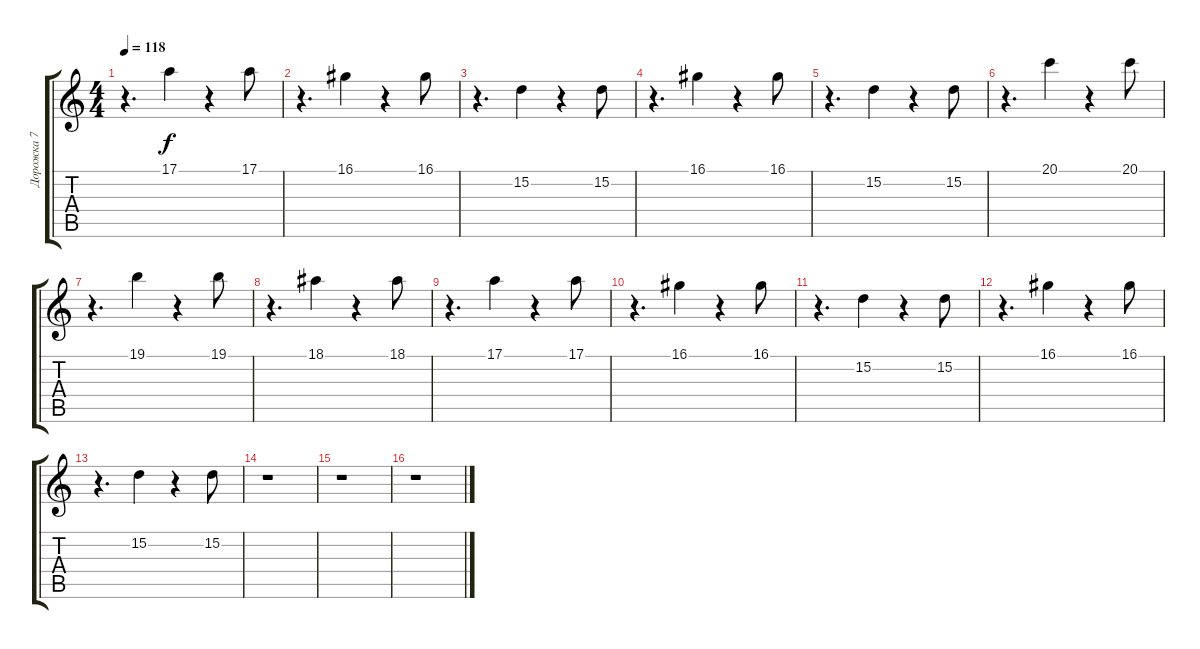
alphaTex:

\track ("Дорожка 7" "Дорожка 7") {instrument pad1newage}
\staff {score tabs}
\tuning (E4 B3 G3 D3 A2 E2) {hide}
\ts (4 4)
\tempo 118
\clef g2
\ks c
r.4{d dy f} 17.1.4 r.4 17.1.8 |
r.4{d} 16.1.4 r.4 16.1.8 |
r.4{d} 15.2.4 r.4 15.2.8 |
r.4{d} 16.1.4 r.4 16.1.8 |
r.4{d} 15.2.4 r.4 15.2.8 |
r.4{d} 20.1.4 r.4 20.1.8 |
r.4{d} 19.1.4 r.4 19.1.8 |
r.4{d} 18.1.4 r.4 18.1.8 |
r.4{d} 17.1.4 r.4 17.1.8 |
r.4{d} 16.1.4 r.4 16.1.8 |
r.4{d} 15.2.4 r.4 15.2.8 |
r.4{d} 16.1.4 r.4 16.1.8 |
r.4{d} 15.2.4 r.4 15.2.8 |
r.1 |
r.1 |
r.1
